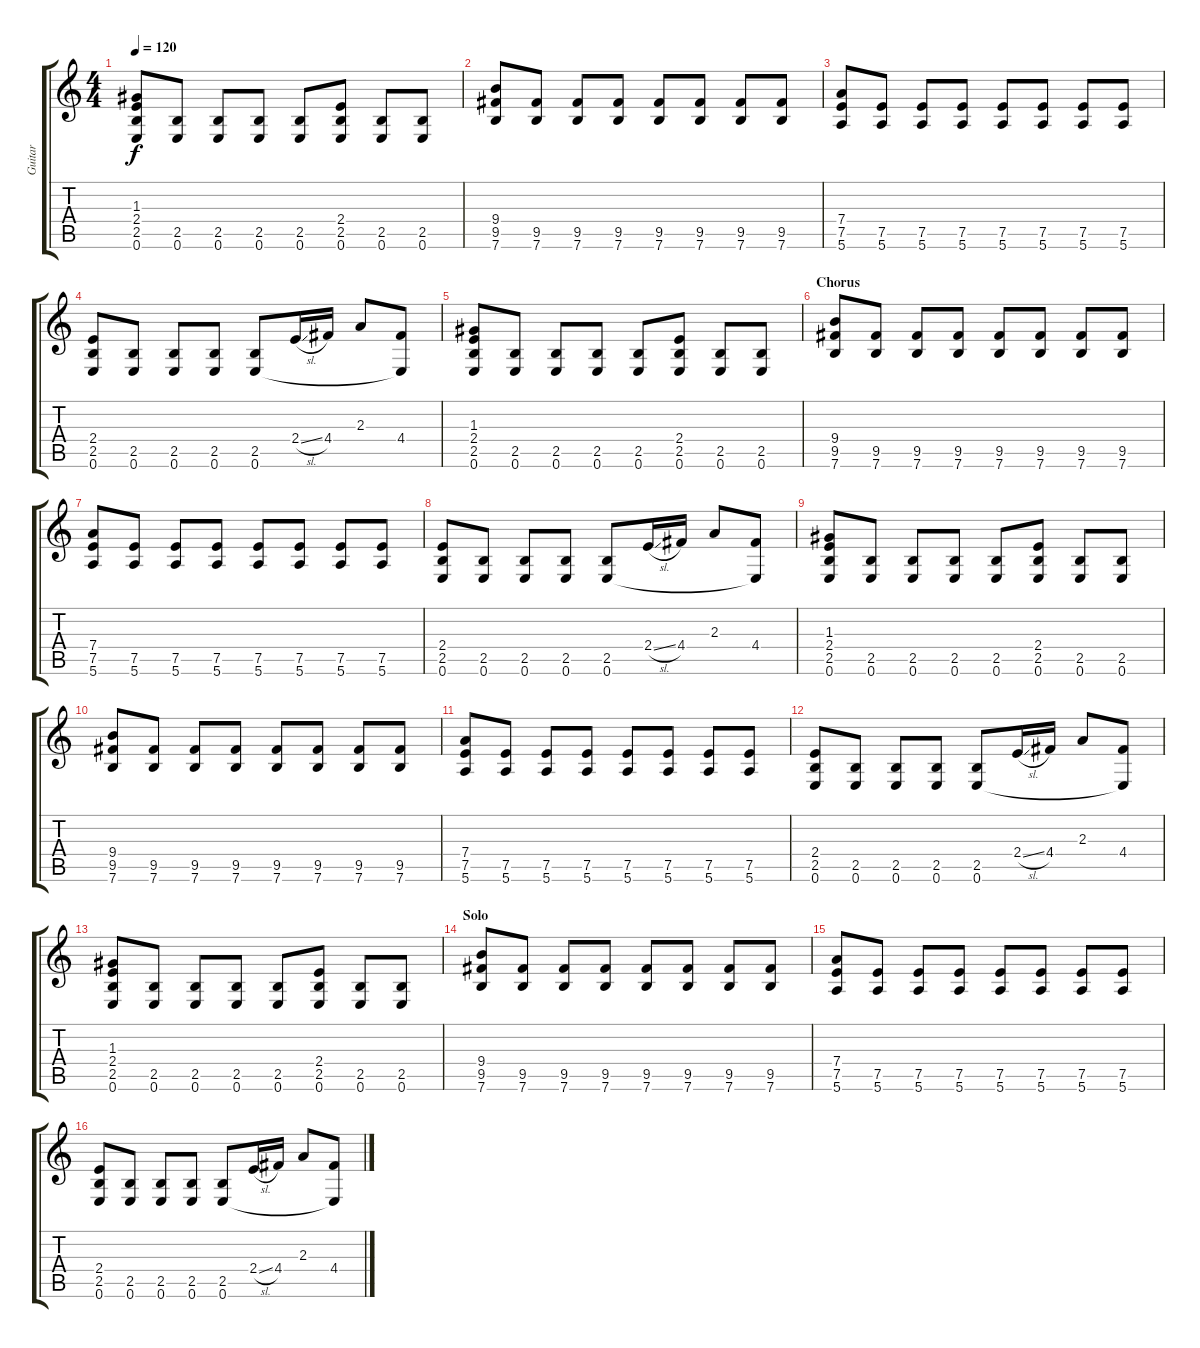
\track ("Guitar" "Guitar") {instrument electricguitarmuted}
\staff {score tabs}
\tuning (E4 B3 G3 D3 A2 E2) {hide}
\ts (4 4)
\tempo 120
\clef g2
\ks c
(1.3 2.4 2.5 0.6).8{dy f} (2.5 0.6).8{instrument electricguitarmuted} (2.5 0.6).8 (2.5 0.6).8 (2.5 0.6).8 (2.4 2.5 0.6).8{instrument distortionguitar} (2.5 0.6).8{instrument electricguitarmuted} (2.5 0.6).8 |
(9.4 9.5 7.6).8{instrument distortionguitar} (9.5 7.6).8{instrument electricguitarmuted} (9.5 7.6).8 (9.5 7.6).8 (9.5 7.6).8 (9.5 7.6).8 (9.5 7.6).8 (9.5 7.6).8 |
(7.4 7.5 5.6).8{instrument distortionguitar} (7.5 5.6).8{instrument electricguitarmuted} (7.5 5.6).8 (7.5 5.6).8 (7.5 5.6).8 (7.5 5.6).8 (7.5 5.6).8 (7.5 5.6).8 |
(2.4 2.5 0.6).8{instrument distortionguitar} (2.5 0.6).8{instrument electricguitarmuted} (2.5 0.6).8 (2.5 0.6).8 (2.5 0.6).8 2.4{sl}.16{instrument distortionguitar} 4.4.16 2.3.8 (4.4 0.6{t}).8 |
(1.3 2.4 2.5 0.6).8 (2.5 0.6).8{instrument electricguitarmuted} (2.5 0.6).8 (2.5 0.6).8 (2.5 0.6).8 (2.4 2.5 0.6).8{instrument distortionguitar} (2.5 0.6).8{instrument electricguitarmuted} (2.5 0.6).8 |
\section ("" "Chorus")
(9.4 9.5 7.6).8{instrument distortionguitar} (9.5 7.6).8{instrument electricguitarmuted} (9.5 7.6).8 (9.5 7.6).8 (9.5 7.6).8 (9.5 7.6).8 (9.5 7.6).8 (9.5 7.6).8 |
(7.4 7.5 5.6).8{instrument distortionguitar} (7.5 5.6).8{instrument electricguitarmuted} (7.5 5.6).8 (7.5 5.6).8 (7.5 5.6).8 (7.5 5.6).8 (7.5 5.6).8 (7.5 5.6).8 |
(2.4 2.5 0.6).8{instrument distortionguitar} (2.5 0.6).8{instrument electricguitarmuted} (2.5 0.6).8 (2.5 0.6).8 (2.5 0.6).8 2.4{sl}.16{instrument distortionguitar} 4.4.16 2.3.8 (4.4 0.6{t}).8 |
(1.3 2.4 2.5 0.6).8 (2.5 0.6).8{instrument electricguitarmuted} (2.5 0.6).8 (2.5 0.6).8 (2.5 0.6).8 (2.4 2.5 0.6).8{instrument distortionguitar} (2.5 0.6).8{instrument electricguitarmuted} (2.5 0.6).8 |
(9.4 9.5 7.6).8{instrument distortionguitar} (9.5 7.6).8{instrument electricguitarmuted} (9.5 7.6).8 (9.5 7.6).8 (9.5 7.6).8 (9.5 7.6).8 (9.5 7.6).8 (9.5 7.6).8 |
(7.4 7.5 5.6).8{instrument distortionguitar} (7.5 5.6).8{instrument electricguitarmuted} (7.5 5.6).8 (7.5 5.6).8 (7.5 5.6).8 (7.5 5.6).8 (7.5 5.6).8 (7.5 5.6).8 |
(2.4 2.5 0.6).8{instrument distortionguitar} (2.5 0.6).8{instrument electricguitarmuted} (2.5 0.6).8 (2.5 0.6).8 (2.5 0.6).8 2.4{sl}.16{instrument distortionguitar} 4.4.16 2.3.8 (4.4 0.6{t}).8 |
(1.3 2.4 2.5 0.6).8 (2.5 0.6).8{instrument electricguitarmuted} (2.5 0.6).8 (2.5 0.6).8 (2.5 0.6).8 (2.4 2.5 0.6).8{instrument distortionguitar} (2.5 0.6).8{instrument electricguitarmuted} (2.5 0.6).8 |
\section ("" "Solo")
(9.4 9.5 7.6).8{instrument distortionguitar} (9.5 7.6).8{instrument electricguitarmuted} (9.5 7.6).8 (9.5 7.6).8 (9.5 7.6).8 (9.5 7.6).8 (9.5 7.6).8 (9.5 7.6).8 |
(7.4 7.5 5.6).8{instrument distortionguitar} (7.5 5.6).8{instrument electricguitarmuted} (7.5 5.6).8 (7.5 5.6).8 (7.5 5.6).8 (7.5 5.6).8 (7.5 5.6).8 (7.5 5.6).8 |
(2.4 2.5 0.6).8{instrument distortionguitar} (2.5 0.6).8{instrument electricguitarmuted} (2.5 0.6).8 (2.5 0.6).8 (2.5 0.6).8 2.4{sl}.16{instrument distortionguitar} 4.4.16 2.3.8 (4.4 0.6{t}).8
